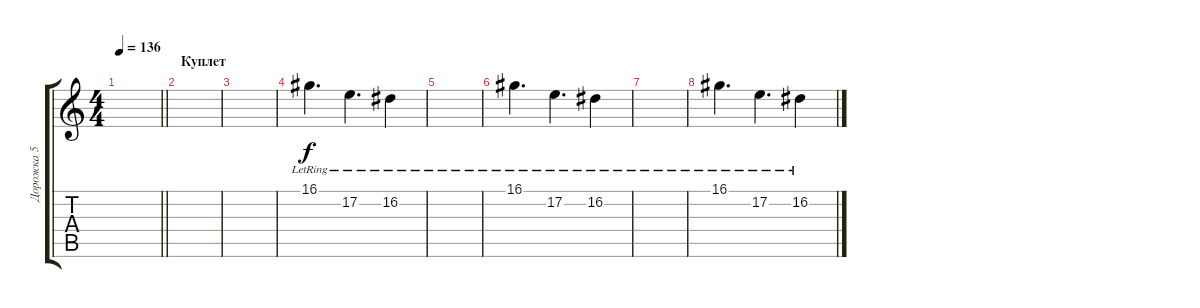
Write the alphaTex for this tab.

\track ("Дорожка 5" "Дорожка 5") {instrument acousticgrandpiano}
\staff {score tabs}
\tuning (E4 B3 G3 D3 A2 E2) {hide}
\ts (4 4)
\tempo 136
\clef g2
\barLineRight lightlight
\ks c
|
\section ("" "Куплет")
|
|
16.1{lr}.4{d} 17.2{lr}.4{d} 16.2{lr}.4 |
|
16.1{lr}.4{d} 17.2{lr}.4{d} 16.2{lr}.4 |
|
16.1{lr}.4{d} 17.2{lr}.4{d} 16.2{lr}.4
